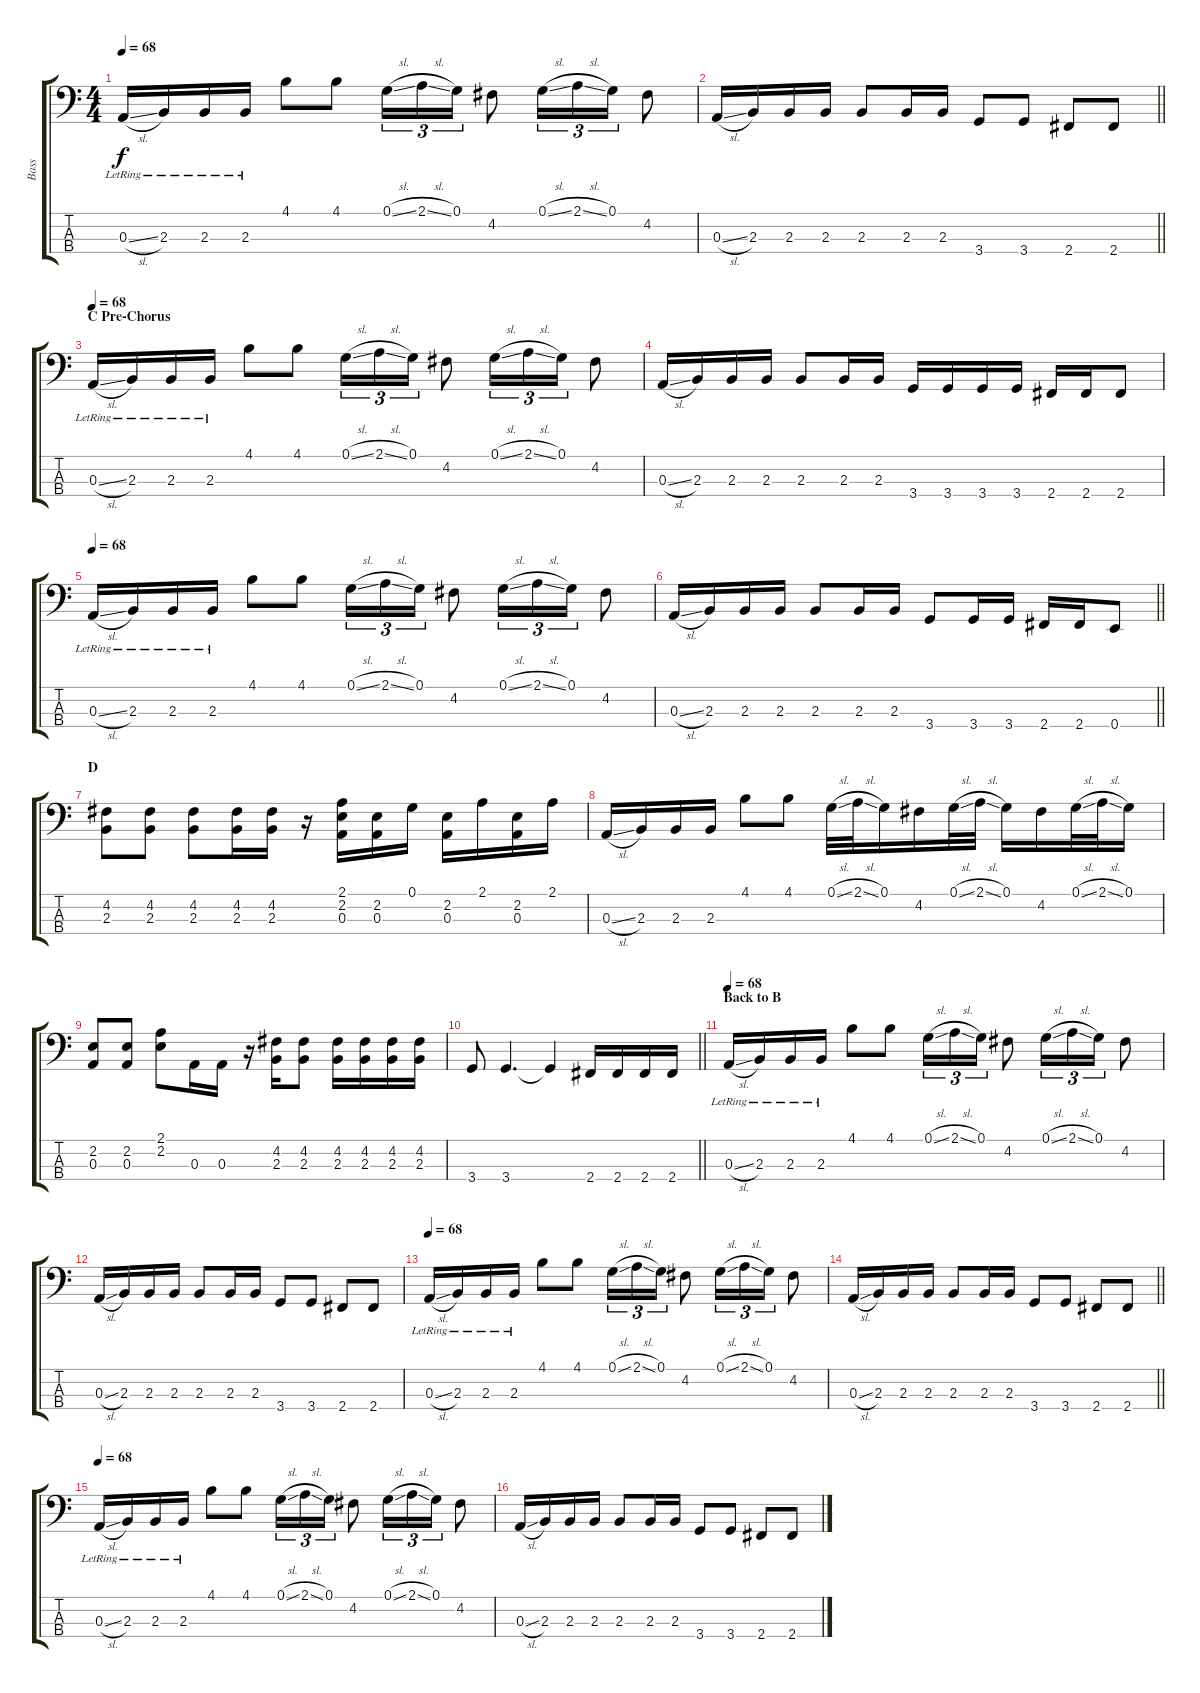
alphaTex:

\track ("Bass" "Bass") {instrument electricbasspick}
\staff {score tabs}
\tuning (G2 D2 A1 E1) {hide}
\ts (4 4)
\tempo 68
\clef f4
\ks c
0.3{sl lr}.16{dy f} 2.3{lr}.16 2.3{lr}.16 2.3{lr}.16 4.1.8 4.1.8 0.1{sl}.16{tu (3 2)} 2.1{sl}.16{tu (3 2)} 0.1.16{tu (3 2)} 4.2.8 0.1{sl}.16{tu (3 2)} 2.1{sl}.16{tu (3 2)} 0.1.16{tu (3 2)} 4.2.8 |
\barLineRight lightlight
0.3{sl}.16 2.3.16 2.3.16 2.3.16 2.3.8 2.3.16 2.3.16 3.4.8 3.4.8 2.4.8 2.4.8 |
\section ("" "C Pre-Chorus")
\tempo 68
0.3{sl lr}.16 2.3{lr}.16 2.3{lr}.16 2.3{lr}.16 4.1.8 4.1.8 0.1{sl}.16{tu (3 2)} 2.1{sl}.16{tu (3 2)} 0.1.16{tu (3 2)} 4.2.8 0.1{sl}.16{tu (3 2)} 2.1{sl}.16{tu (3 2)} 0.1.16{tu (3 2)} 4.2.8 |
0.3{sl}.16 2.3.16 2.3.16 2.3.16 2.3.8 2.3.16 2.3.16 3.4.16 3.4.16 3.4.16 3.4.16 2.4.16 2.4.16 2.4.8 |
\tempo 68
0.3{sl lr}.16 2.3{lr}.16 2.3{lr}.16 2.3{lr}.16 4.1.8 4.1.8 0.1{sl}.16{tu (3 2)} 2.1{sl}.16{tu (3 2)} 0.1.16{tu (3 2)} 4.2.8 0.1{sl}.16{tu (3 2)} 2.1{sl}.16{tu (3 2)} 0.1.16{tu (3 2)} 4.2.8 |
\barLineRight lightlight
0.3{sl}.16 2.3.16 2.3.16 2.3.16 2.3.8 2.3.16 2.3.16 3.4.8 3.4.16 3.4.16 2.4.16 2.4.16 0.4.8 |
\section ("" "D")
(4.2 2.3).8 (4.2 2.3).8 (4.2 2.3).8 (4.2 2.3).16 (4.2 2.3).16 r.16 (2.1 2.2 0.3).16 (2.2 0.3).16 0.1.16 (2.2 0.3).16 2.1.16 (2.2 0.3).16 2.1.16 |
0.3{sl}.16 2.3.16 2.3.16 2.3.16 4.1.8 4.1.8 0.1{sl}.32 2.1{sl}.32 0.1.16 4.2.16 0.1{sl}.32 2.1{sl}.32 0.1.16 4.2.16 0.1{sl}.32 2.1{sl}.32 0.1.16 |
(2.2 0.3).8 (2.2 0.3).8 (2.1 2.2).8 0.3.16 0.3.16 r.16 (4.2 2.3).16 (4.2 2.3).8 (4.2 2.3).16 (4.2 2.3).16 (4.2 2.3).16 (4.2 2.3).16 |
\barLineRight lightlight
3.4.8 3.4.4{d} 3.4{t}.4 2.4.16 2.4.16 2.4.16 2.4.16 |
\section ("" "Back to B")
\tempo 68
0.3{sl lr}.16 2.3{lr}.16 2.3{lr}.16 2.3{lr}.16 4.1.8 4.1.8 0.1{sl}.16{tu (3 2)} 2.1{sl}.16{tu (3 2)} 0.1.16{tu (3 2)} 4.2.8 0.1{sl}.16{tu (3 2)} 2.1{sl}.16{tu (3 2)} 0.1.16{tu (3 2)} 4.2.8 |
0.3{sl}.16 2.3.16 2.3.16 2.3.16 2.3.8 2.3.16 2.3.16 3.4.8 3.4.8 2.4.8 2.4.8 |
\tempo 68
0.3{sl lr}.16 2.3{lr}.16 2.3{lr}.16 2.3{lr}.16 4.1.8 4.1.8 0.1{sl}.16{tu (3 2)} 2.1{sl}.16{tu (3 2)} 0.1.16{tu (3 2)} 4.2.8 0.1{sl}.16{tu (3 2)} 2.1{sl}.16{tu (3 2)} 0.1.16{tu (3 2)} 4.2.8 |
\barLineRight lightlight
0.3{sl}.16 2.3.16 2.3.16 2.3.16 2.3.8 2.3.16 2.3.16 3.4.8 3.4.8 2.4.8 2.4.8 |
\tempo 68
0.3{sl lr}.16 2.3{lr}.16 2.3{lr}.16 2.3{lr}.16 4.1.8 4.1.8 0.1{sl}.16{tu (3 2)} 2.1{sl}.16{tu (3 2)} 0.1.16{tu (3 2)} 4.2.8 0.1{sl}.16{tu (3 2)} 2.1{sl}.16{tu (3 2)} 0.1.16{tu (3 2)} 4.2.8 |
0.3{sl}.16 2.3.16 2.3.16 2.3.16 2.3.8 2.3.16 2.3.16 3.4.8 3.4.8 2.4.8 2.4.8
